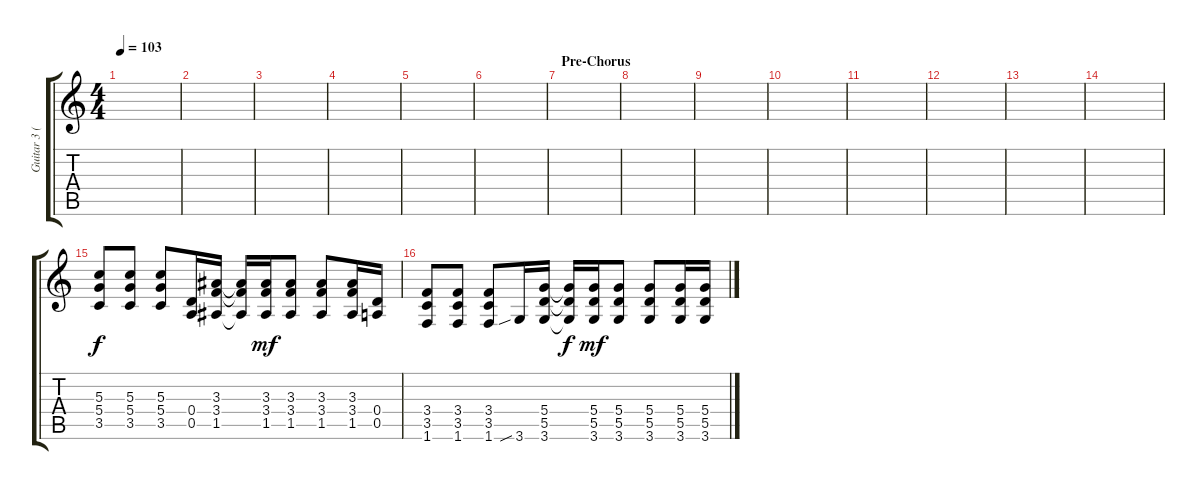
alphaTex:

\track ("Guitar 3 (Dist)" "Guitar 3 (") {instrument distortionguitar}
\staff {score tabs}
\tuning (E4 B3 G3 D3 A2 E2) {hide}
\ts (4 4)
\tempo 103
\clef g2
\ks c
|
|
|
|
|
|
\section ("" "Pre-Chorus")
|
|
|
|
|
|
|
|
(5.3 5.4 3.5).8 (5.3 5.4 3.5).8 (5.3 5.4 3.5).8 (0.4 0.5).16 (3.3 3.4 1.5).16 (3.3{t} 3.4{t} 1.5{t}).16{dy f} (3.3 3.4 1.5).16{dy mf} (3.3 3.4 1.5).8 (3.3 3.4 1.5).8 (3.3 3.4 1.5).16 (0.4 0.5).16 |
(3.4 3.5 1.6).8 (3.4 3.5 1.6).8 (3.4 3.5 1.6).8 3.6{sib}.16 (5.4 5.5 3.6).16 (5.4{t} 5.5{t} 3.6{t}).16{dy f} (5.4 5.5 3.6).16{dy mf} (5.4 5.5 3.6).8 (5.4 5.5 3.6).8 (5.4 5.5 3.6).16 (5.4 5.5 3.6).16
